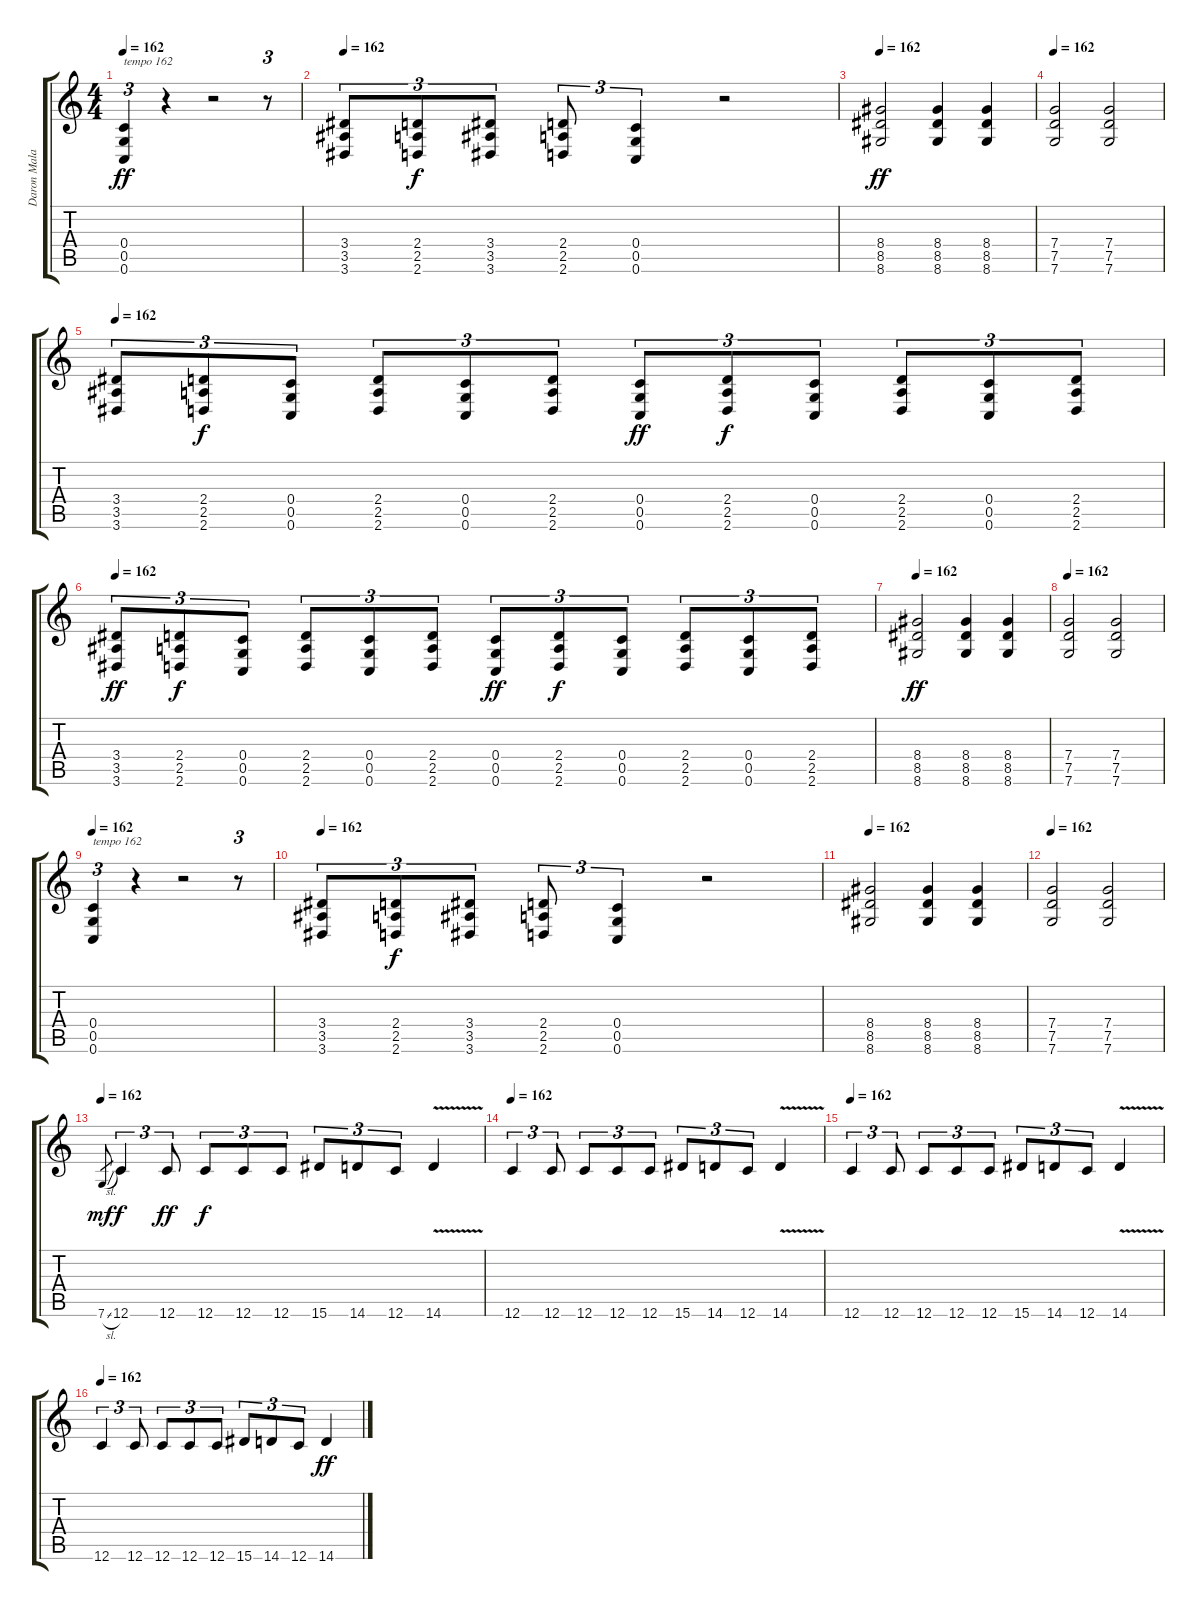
\track ("Daron Malakian (disto)" "Daron Mala") {instrument distortionguitar}
\staff {score tabs}
\tuning (D4 A3 F3 C3 G2 C2) {hide}
\ts (4 4)
\tempo 162
\clef g2
\ks c
(0.4 0.5 0.6).4{tu (3 2) txt "tempo 162" dy ff} r.4 r.2 r.8{tu (3 2)} |
\tempo 162
(3.4 3.5 3.6).8{tu (3 2)} (2.4 2.5 2.6).8{tu (3 2) dy f} (3.4 3.5 3.6).8{tu (3 2)} (2.4 2.5 2.6).8{tu (3 2)} (0.4 0.5 0.6).4{tu (3 2)} r.2 |
\tempo 162
(8.4 8.5 8.6).2{dy ff} (8.4 8.5 8.6).4 (8.4 8.5 8.6).4 |
\tempo 162
(7.4 7.5 7.6).2 (7.4 7.5 7.6).2 |
\tempo 162
(3.4 3.5 3.6).8{tu (3 2)} (2.4 2.5 2.6).8{tu (3 2) dy f} (0.4 0.5 0.6).8{tu (3 2)} (2.4 2.5 2.6).8{tu (3 2)} (0.4 0.5 0.6).8{tu (3 2)} (2.4 2.5 2.6).8{tu (3 2)} (0.4 0.5 0.6).8{tu (3 2) dy ff} (2.4 2.5 2.6).8{tu (3 2) dy f} (0.4 0.5 0.6).8{tu (3 2)} (2.4 2.5 2.6).8{tu (3 2)} (0.4 0.5 0.6).8{tu (3 2)} (2.4 2.5 2.6).8{tu (3 2)} |
\tempo 162
(3.4 3.5 3.6).8{tu (3 2) dy ff} (2.4 2.5 2.6).8{tu (3 2) dy f} (0.4 0.5 0.6).8{tu (3 2)} (2.4 2.5 2.6).8{tu (3 2)} (0.4 0.5 0.6).8{tu (3 2)} (2.4 2.5 2.6).8{tu (3 2)} (0.4 0.5 0.6).8{tu (3 2) dy ff} (2.4 2.5 2.6).8{tu (3 2) dy f} (0.4 0.5 0.6).8{tu (3 2)} (2.4 2.5 2.6).8{tu (3 2)} (0.4 0.5 0.6).8{tu (3 2)} (2.4 2.5 2.6).8{tu (3 2)} |
\tempo 162
(8.4 8.5 8.6).2{dy ff} (8.4 8.5 8.6).4 (8.4 8.5 8.6).4 |
\tempo 162
(7.4 7.5 7.6).2 (7.4 7.5 7.6).2 |
\tempo 162
(0.4 0.5 0.6).4{tu (3 2) txt "tempo 162"} r.4 r.2 r.8{tu (3 2)} |
\tempo 162
(3.4 3.5 3.6).8{tu (3 2)} (2.4 2.5 2.6).8{tu (3 2) dy f} (3.4 3.5 3.6).8{tu (3 2)} (2.4 2.5 2.6).8{tu (3 2)} (0.4 0.5 0.6).4{tu (3 2)} r.2 |
\tempo 162
(8.4 8.5 8.6).2 (8.4 8.5 8.6).4 (8.4 8.5 8.6).4 |
\tempo 162
(7.4 7.5 7.6).2 (7.4 7.5 7.6).2 |
\tempo 162
7.6{sl}.8{gr dy mf} 12.6.4{tu (3 2) dy f} 12.6.8{tu (3 2) dy ff} 12.6.8{tu (3 2) dy f} 12.6.8{tu (3 2)} 12.6.8{tu (3 2)} 15.6.8{tu (3 2)} 14.6.8{tu (3 2)} 12.6.8{tu (3 2)} 14.6{v}.4 |
\tempo 162
12.6.4{tu (3 2)} 12.6.8{tu (3 2)} 12.6.8{tu (3 2)} 12.6.8{tu (3 2)} 12.6.8{tu (3 2)} 15.6.8{tu (3 2)} 14.6.8{tu (3 2)} 12.6.8{tu (3 2)} 14.6{v}.4 |
\tempo 162
12.6.4{tu (3 2)} 12.6.8{tu (3 2)} 12.6.8{tu (3 2)} 12.6.8{tu (3 2)} 12.6.8{tu (3 2)} 15.6.8{tu (3 2)} 14.6.8{tu (3 2)} 12.6.8{tu (3 2)} 14.6{v}.4 |
\tempo 162
12.6.4{tu (3 2)} 12.6.8{tu (3 2)} 12.6.8{tu (3 2)} 12.6.8{tu (3 2)} 12.6.8{tu (3 2)} 15.6.8{tu (3 2)} 14.6.8{tu (3 2)} 12.6.8{tu (3 2)} 14.6.4{dy ff}
